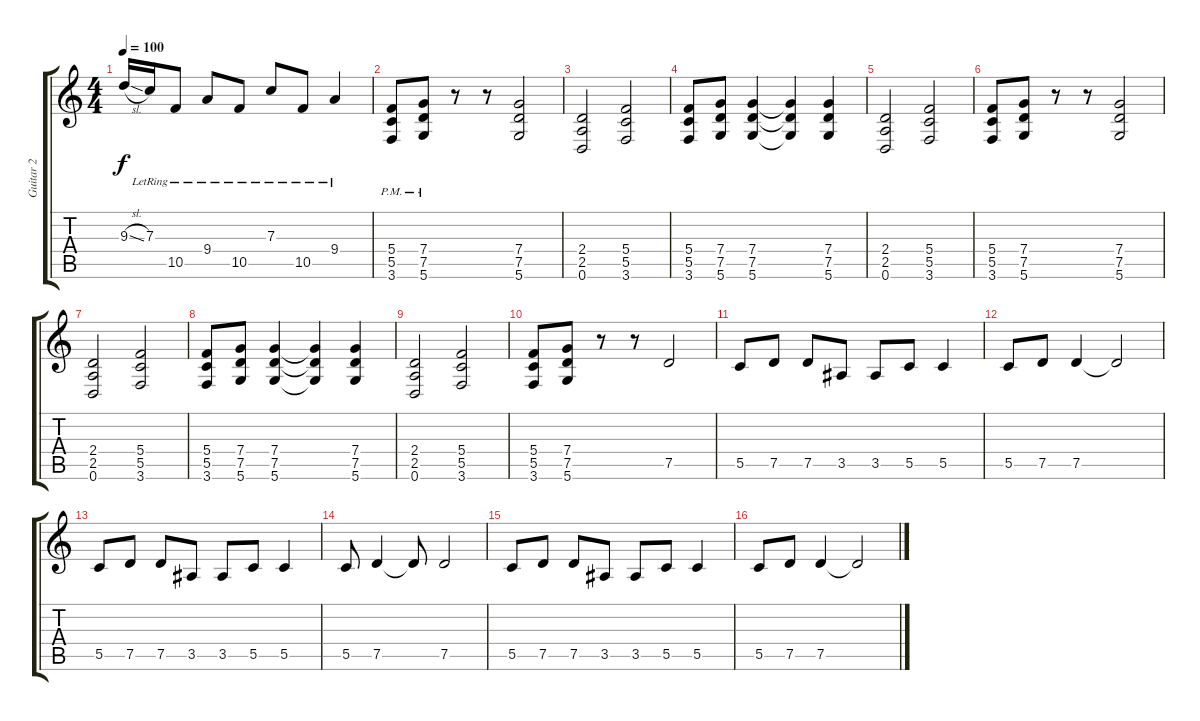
\track ("Guitar 2" "Guitar 2") {instrument distortionguitar}
\staff {score tabs}
\tuning (D4 A3 F3 C3 G2 D2) {hide}
\ts (4 4)
\tempo 100
\clef g2
\ks c
9.3{sl}.16{dy f} 7.3{lr}.16 10.5{lr}.8 9.4{lr}.8 10.5{lr}.8 7.3{lr}.8 10.5{lr}.8 9.4{lr}.4 |
(5.4{pm} 5.5{pm} 3.6{pm}).8{instrument distortionguitar} (7.4{pm} 7.5{pm} 5.6{pm}).8 r.8 r.8 (7.4 7.5 5.6).2 |
(2.4 2.5 0.6).2 (5.4 5.5 3.6).2 |
(5.4 5.5 3.6).8 (7.4 7.5 5.6).8 (7.4 7.5 5.6).4 (7.4{t} 7.5{t} 5.6{t}).4 (7.4 7.5 5.6).4 |
(2.4 2.5 0.6).2 (5.4 5.5 3.6).2 |
(5.4 5.5 3.6).8 (7.4 7.5 5.6).8 r.8 r.8 (7.4 7.5 5.6).2 |
(2.4 2.5 0.6).2 (5.4 5.5 3.6).2 |
(5.4 5.5 3.6).8 (7.4 7.5 5.6).8 (7.4 7.5 5.6).4 (7.4{t} 7.5{t} 5.6{t}).4 (7.4 7.5 5.6).4 |
(2.4 2.5 0.6).2 (5.4 5.5 3.6).2 |
(5.4 5.5 3.6).8 (7.4 7.5 5.6).8 r.8 r.8 7.5.2 |
5.5.8 7.5.8 7.5.8 3.5.8 3.5.8 5.5.8 5.5.4 |
5.5.8 7.5.8 7.5.4 7.5{t}.2 |
5.5.8 7.5.8 7.5.8 3.5.8 3.5.8 5.5.8 5.5.4 |
5.5.8 7.5.4 7.5{t}.8 7.5.2 |
5.5.8 7.5.8 7.5.8 3.5.8 3.5.8 5.5.8 5.5.4 |
5.5.8 7.5.8 7.5.4 7.5{t}.2
